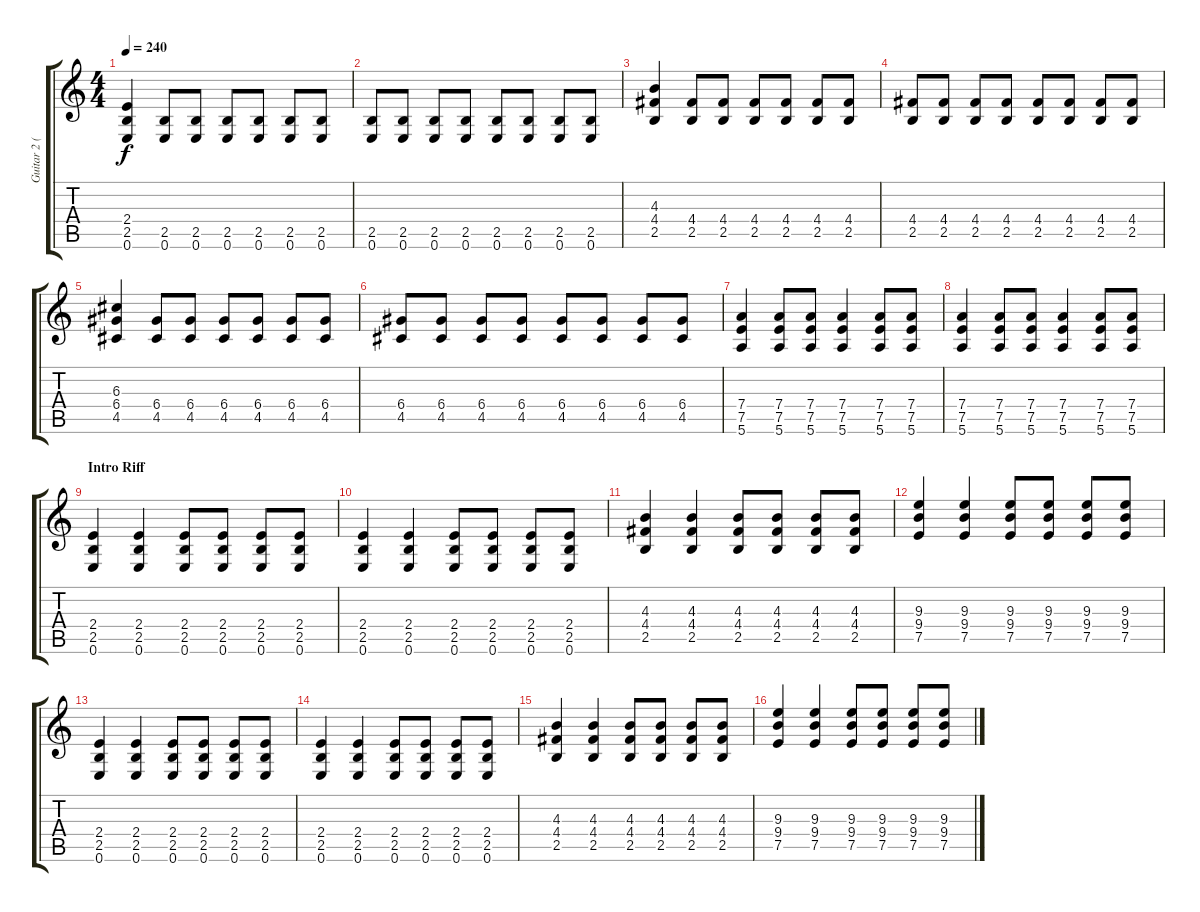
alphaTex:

\track ("Guitar 2 (Terrence)" "Guitar 2 (") {instrument distortionguitar}
\staff {score tabs}
\tuning (E4 B3 G3 D3 A2 E2) {hide}
\ts (4 4)
\tempo 240
\clef g2
\ks c
(2.4 2.5 0.6).4{dy f} (2.5 0.6).8 (2.5 0.6).8 (2.5 0.6).8 (2.5 0.6).8 (2.5 0.6).8 (2.5 0.6).8 |
(2.5 0.6).8 (2.5 0.6).8 (2.5 0.6).8 (2.5 0.6).8 (2.5 0.6).8 (2.5 0.6).8 (2.5 0.6).8 (2.5 0.6).8 |
(4.3 4.4 2.5).4 (4.4 2.5).8 (4.4 2.5).8 (4.4 2.5).8 (4.4 2.5).8 (4.4 2.5).8 (4.4 2.5).8 |
(4.4 2.5).8 (4.4 2.5).8 (4.4 2.5).8 (4.4 2.5).8 (4.4 2.5).8 (4.4 2.5).8 (4.4 2.5).8 (4.4 2.5).8 |
(6.3 6.4 4.5).4 (6.4 4.5).8 (6.4 4.5).8 (6.4 4.5).8 (6.4 4.5).8 (6.4 4.5).8 (6.4 4.5).8 |
(6.4 4.5).8 (6.4 4.5).8 (6.4 4.5).8 (6.4 4.5).8 (6.4 4.5).8 (6.4 4.5).8 (6.4 4.5).8 (6.4 4.5).8 |
(7.4 7.5 5.6).4 (7.4 7.5 5.6).8 (7.4 7.5 5.6).8 (7.4 7.5 5.6).4 (7.4 7.5 5.6).8 (7.4 7.5 5.6).8 |
(7.4 7.5 5.6).4 (7.4 7.5 5.6).8 (7.4 7.5 5.6).8 (7.4 7.5 5.6).4 (7.4 7.5 5.6).8 (7.4 7.5 5.6).8 |
\section ("" "Intro Riff")
(2.4 2.5 0.6).4 (2.4 2.5 0.6).4 (2.4 2.5 0.6).8 (2.4 2.5 0.6).8 (2.4 2.5 0.6).8 (2.4 2.5 0.6).8 |
(2.4 2.5 0.6).4 (2.4 2.5 0.6).4 (2.4 2.5 0.6).8 (2.4 2.5 0.6).8 (2.4 2.5 0.6).8 (2.4 2.5 0.6).8 |
(4.3 4.4 2.5).4 (4.3 4.4 2.5).4 (4.3 4.4 2.5).8 (4.3 4.4 2.5).8 (4.3 4.4 2.5).8 (4.3 4.4 2.5).8 |
(9.3 9.4 7.5).4 (9.3 9.4 7.5).4 (9.3 9.4 7.5).8 (9.3 9.4 7.5).8 (9.3 9.4 7.5).8 (9.3 9.4 7.5).8 |
(2.4 2.5 0.6).4 (2.4 2.5 0.6).4 (2.4 2.5 0.6).8 (2.4 2.5 0.6).8 (2.4 2.5 0.6).8 (2.4 2.5 0.6).8 |
(2.4 2.5 0.6).4 (2.4 2.5 0.6).4 (2.4 2.5 0.6).8 (2.4 2.5 0.6).8 (2.4 2.5 0.6).8 (2.4 2.5 0.6).8 |
(4.3 4.4 2.5).4 (4.3 4.4 2.5).4 (4.3 4.4 2.5).8 (4.3 4.4 2.5).8 (4.3 4.4 2.5).8 (4.3 4.4 2.5).8 |
(9.3 9.4 7.5).4 (9.3 9.4 7.5).4 (9.3 9.4 7.5).8 (9.3 9.4 7.5).8 (9.3 9.4 7.5).8 (9.3 9.4 7.5).8
